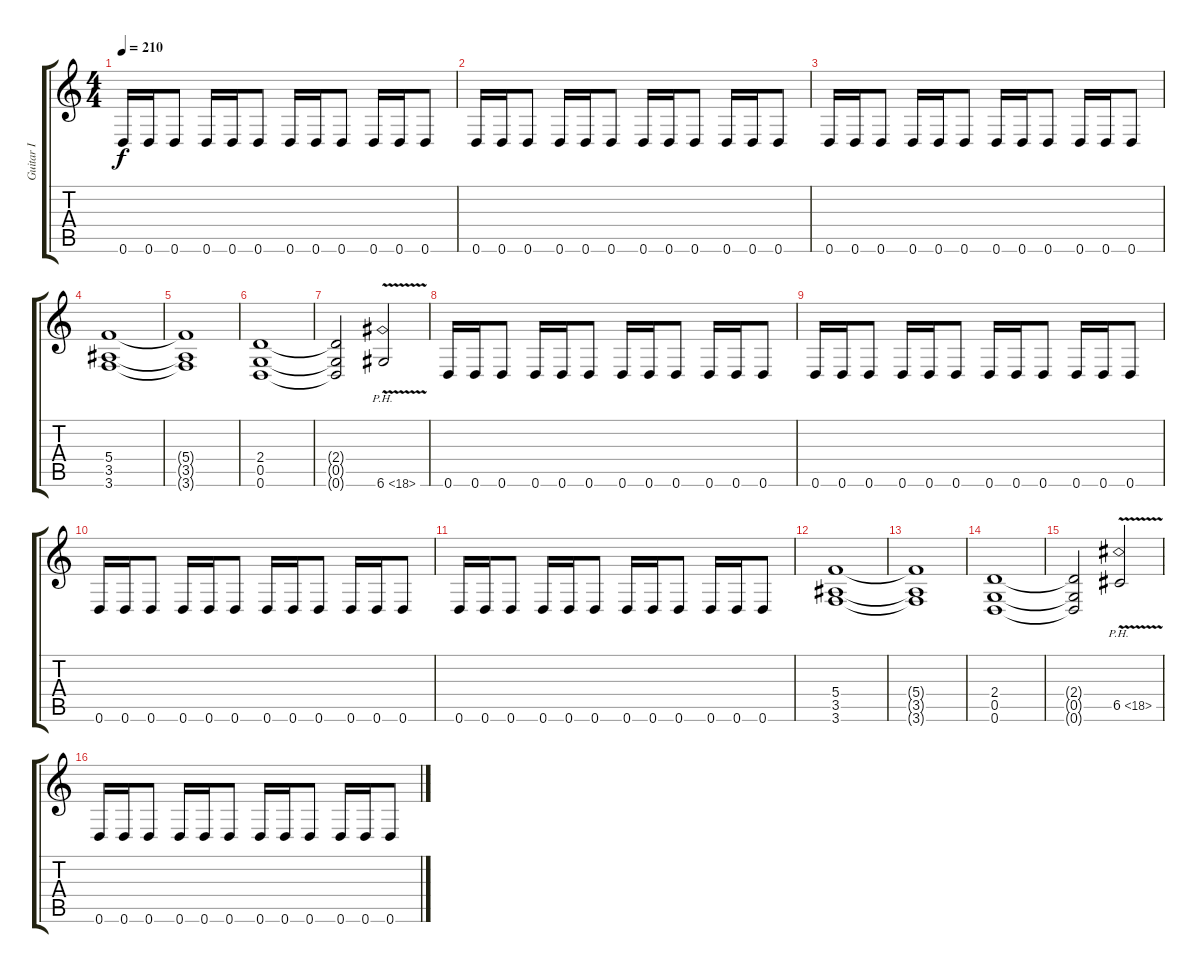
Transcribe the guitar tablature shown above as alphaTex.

\track ("Guitar I" "Guitar I") {instrument distortionguitar}
\staff {score tabs}
\tuning (D4 A3 F3 C3 G2 D2) {hide}
\ts (4 4)
\tempo 210
\clef g2
\ks c
0.6.16{dy f} 0.6.16 0.6.8 0.6.16 0.6.16 0.6.8 0.6.16 0.6.16 0.6.8 0.6.16 0.6.16 0.6.8 |
0.6.16 0.6.16 0.6.8 0.6.16 0.6.16 0.6.8 0.6.16 0.6.16 0.6.8 0.6.16 0.6.16 0.6.8 |
0.6.16 0.6.16 0.6.8 0.6.16 0.6.16 0.6.8 0.6.16 0.6.16 0.6.8 0.6.16 0.6.16 0.6.8 |
(5.4 3.5 3.6).1 |
(5.4{t} 3.5{t} 3.6{t}).1 |
(2.4 0.5 0.6).1 |
(2.4{t} 0.5{t} 0.6{t}).2 6.6{ph 12 v}.2 |
0.6.16 0.6.16 0.6.8 0.6.16 0.6.16 0.6.8 0.6.16 0.6.16 0.6.8 0.6.16 0.6.16 0.6.8 |
0.6.16 0.6.16 0.6.8 0.6.16 0.6.16 0.6.8 0.6.16 0.6.16 0.6.8 0.6.16 0.6.16 0.6.8 |
0.6.16 0.6.16 0.6.8 0.6.16 0.6.16 0.6.8 0.6.16 0.6.16 0.6.8 0.6.16 0.6.16 0.6.8 |
0.6.16 0.6.16 0.6.8 0.6.16 0.6.16 0.6.8 0.6.16 0.6.16 0.6.8 0.6.16 0.6.16 0.6.8 |
(5.4 3.5 3.6).1 |
(5.4{t} 3.5{t} 3.6{t}).1 |
(2.4 0.5 0.6).1 |
(2.4{t} 0.5{t} 0.6{t}).2 6.5{ph 12 v}.2 |
0.6.16 0.6.16 0.6.8 0.6.16 0.6.16 0.6.8 0.6.16 0.6.16 0.6.8 0.6.16 0.6.16 0.6.8
